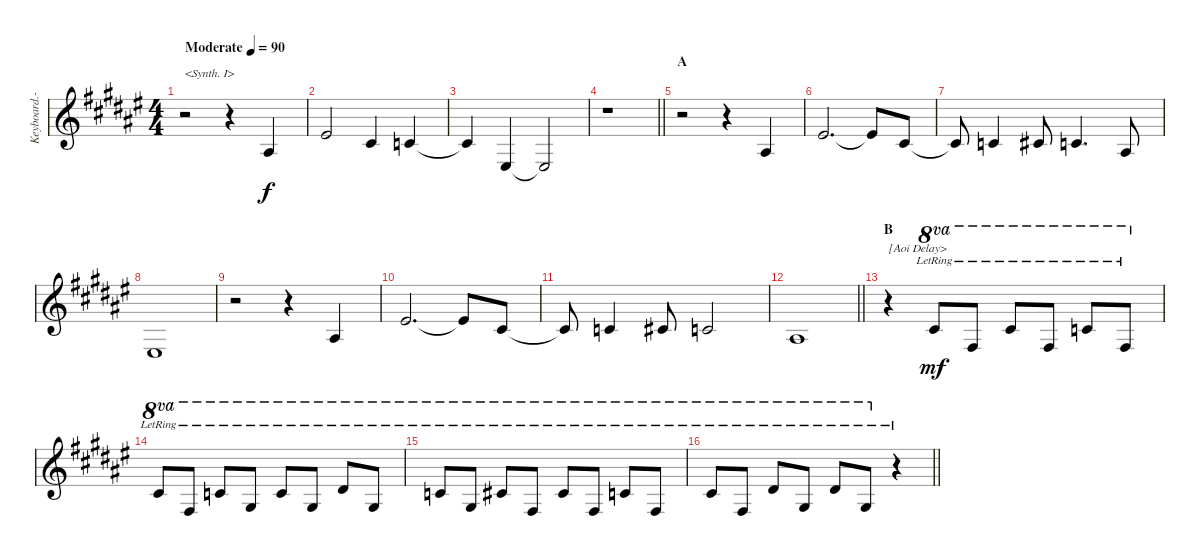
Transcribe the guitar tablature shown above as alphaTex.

\track ("Keyboard.-I" "Keyboard.-") {instrument fx8scifi}
\staff {score}
\tuning (B3 Gb3 D3 A2 E2 B1) {hide}
\ts (4 4)
\tempo (90 "Moderate")
\clef g2
\ks f#
r.2{txt "<Synth. I>" dy f instrument fx8scifi} r.4 4.2.4 |
6.1.2 2.1.4 1.1.4 |
1.1{t}.4 3.3.4 3.3{t}.2 |
\barLineRight lightlight
r.1 |
\section ("" "A")
r.2 r.4 4.2.4 |
6.1.2{d} 6.1{t}.8 2.1.8 |
2.1{t}.8 1.1.4 2.1.8 1.1.4{d} 4.2.8 |
3.3.1 |
r.2 r.4 4.2.4 |
6.1.2{d} 6.1{t}.8 2.1.8 |
2.1{t}.8 1.1.4 2.1.8 1.1.2 |
\barLineRight lightlight
4.2.1 |
\section ("" "B")
r.4{txt "[Aoi Delay>" volume 8 balance 0 instrument electricguitarjazz} 14.1{lr}.8{ot 8va dy mf} 12.2{lr}.8{ot 8va} 14.1{lr}.8{ot 8va} 12.2{lr}.8{ot 8va} 13.1{lr}.8{ot 8va} 12.2{lr}.8{ot 8va} |
14.1{lr}.8{ot 8va} 12.2{lr}.8{ot 8va} 13.1{lr}.8{ot 8va} 14.2{lr}.8{ot 8va} 13.1{lr}.8{ot 8va} 14.2{lr}.8{ot 8va} 16.1{lr}.8{ot 8va} 14.2{lr}.8{ot 8va} |
13.1{lr}.8{ot 8va} 14.2{lr}.8{ot 8va} 14.1{lr}.8{ot 8va} 12.2{lr}.8{ot 8va} 14.1{lr}.8{ot 8va} 12.2{lr}.8{ot 8va} 13.1{lr}.8{ot 8va} 12.2{lr}.8{ot 8va} |
\barLineRight lightlight
14.1{lr}.8{ot 8va} 12.2{lr}.8{ot 8va} 16.1{lr}.8{ot 8va} 14.2{lr}.8{ot 8va} 16.1{lr}.8{ot 8va} 14.2{lr}.8{ot 8va} r.4
